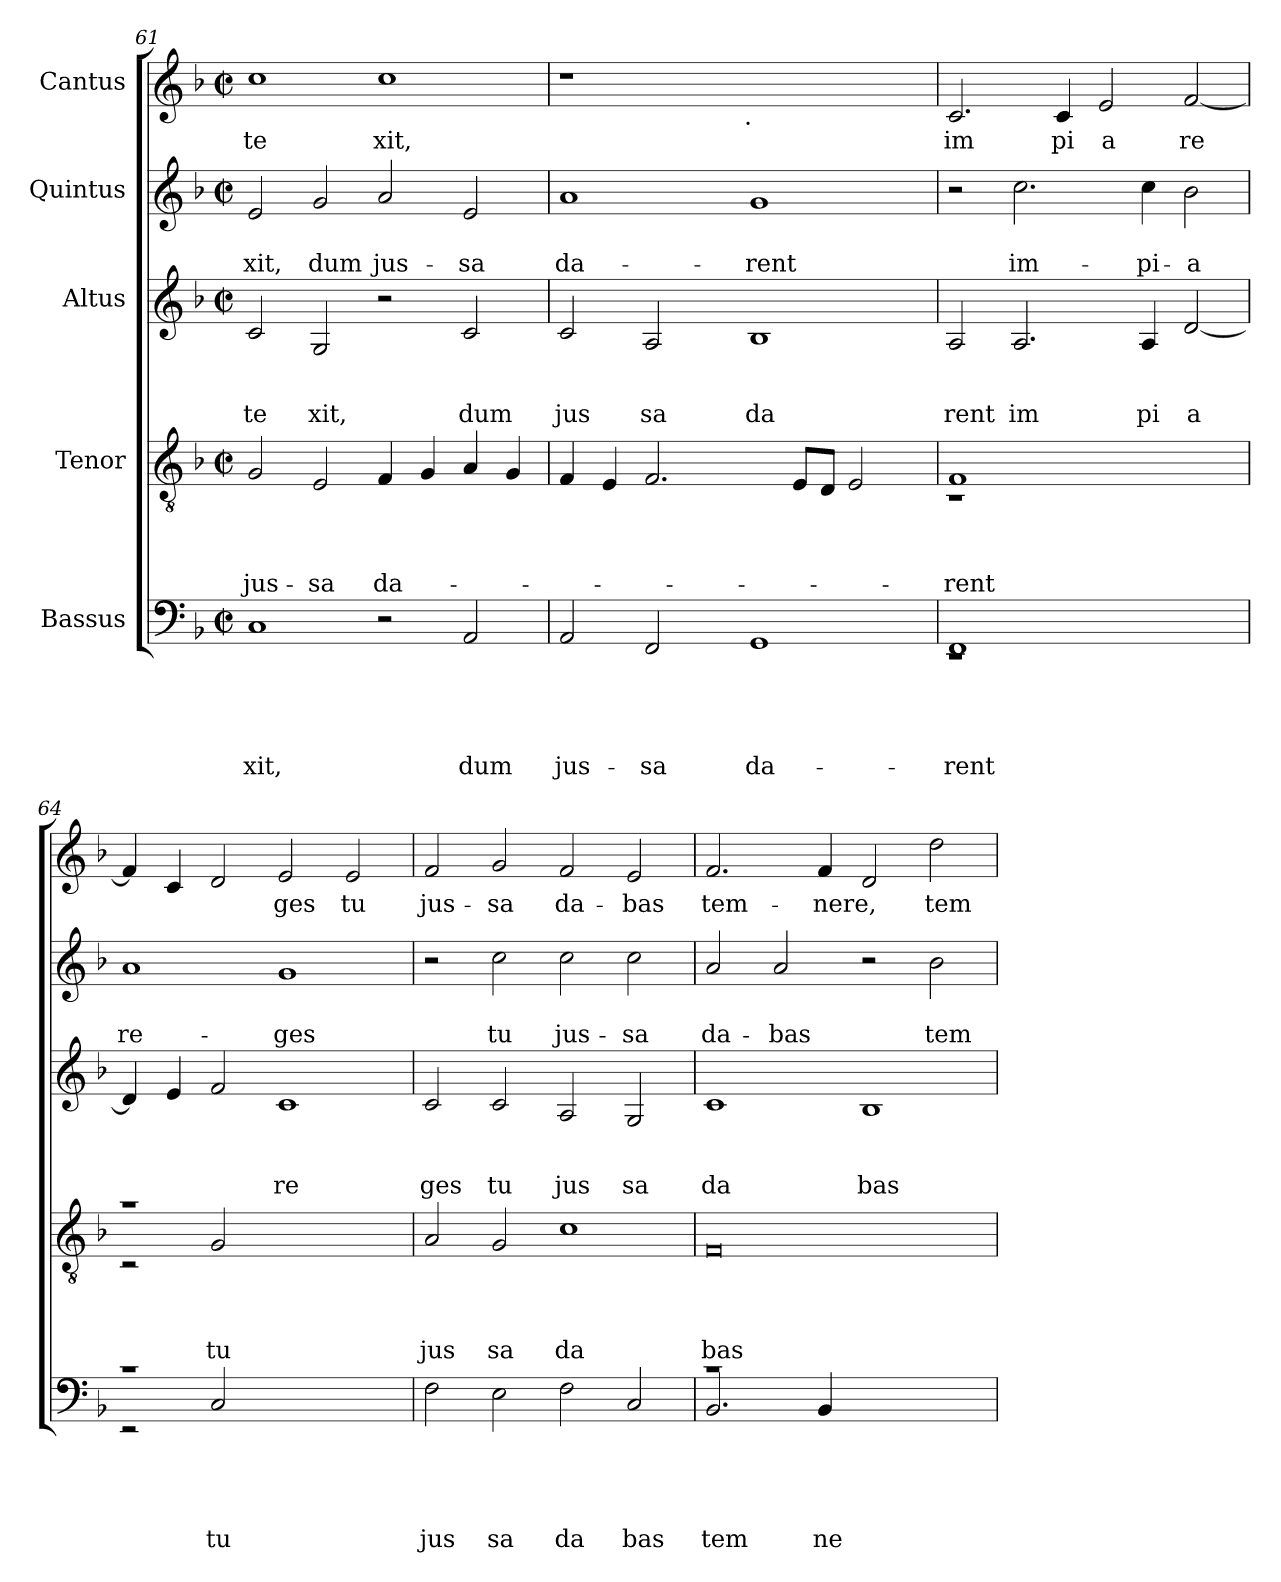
**kern	**text	**text	**text	**text	**text	**kern	**text	**text	**text	**text	**kern	**text	**text	**text	**kern	**text	**text	**kern	**text
*part5	*part5	*part5	*part5	*part5	*part5	*part4	*part4	*part4	*part4	*part4	*part3	*part3	*part3	*part3	*part2	*part2	*part2	*part1	*part1
*staff5	*staff5	*staff5	*staff5	*staff5	*staff5	*staff4	*staff4	*staff4	*staff4	*staff4	*staff3	*staff3	*staff3	*staff3	*staff2	*staff2	*staff2	*staff1	*staff1
*I"Bassus	*	*	*	*	*	*I"Tenor	*	*	*	*	*I"Altus	*	*	*	*I"Quintus	*	*	*I"Cantus	*
*clefF4	*	*	*	*	*	*clefGv2	*	*	*	*	*clefG2	*	*	*	*clefG2	*	*	*clefG2	*
*k[b-]	*	*	*	*	*	*k[b-]	*	*	*	*	*k[b-]	*	*	*	*k[b-]	*	*	*k[b-]	*
*F:	*	*	*	*	*	*F:	*	*	*	*	*F:	*	*	*	*F:	*	*	*F:	*
*M2/2	*	*	*	*	*	*M2/2	*	*	*	*	*M2/2	*	*	*	*M2/2	*	*	*M2/2	*
*met(c|)	*	*	*	*	*	*met(c|)	*	*	*	*	*met(c|)	*	*	*	*met(c|)	*	*	*met(c|)	*
=61	=61	=61	=61	=61	=61	=61	=61	=61	=61	=61	=61	=61	=61	=61	=61	=61	=61	=61	=61
!	!	!	!	!	!LO:LY:b	!	!	!	!	!LO:LY:b	!	!	!	!LO:LY:b	!	!	!LO:LY:b	!	!LO:LY:b
1C	.	.	.	.	-xit,	2G/	.	.	.	jus-	2c/	.	.	te	2e/	.	-xit,	1cc	te
!	!	!	!	!	!	!	!	!	!	!LO:LY:b	!	!	!	!LO:LY:b	!	!	!LO:LY:b	!	!
.	.	.	.	.	.	2E/	.	.	.	-sa	2G/	.	.	xit,	2g/	.	dum	.	.
!	!	!	!	!	!	!	!	!	!	!LO:LY:b	!	!	!	!	!	!	!LO:LY:b	!	!LO:LY:b
2r	.	.	.	.	.	4F/	.	.	.	da-	2r	.	.	.	2a/	.	jus-	1cc	xit,
.	.	.	.	.	.	4G/	.	.	.	.	.	.	.	.	.	.	.	.	.
!	!	!	!	!	!LO:LY:b	!	!	!	!	!	!	!	!	!LO:LY:b	!	!	!LO:LY:b	!	!
2AA/	.	.	.	.	dum	4A/	.	.	.	.	2c/	.	.	dum	2e/	.	-sa	.	.
.	.	.	.	.	.	4G/	.	.	.	.	.	.	.	.	.	.	.	.	.
=62	=62	=62	=62	=62	=62	=62	=62	=62	=62	=62	=62	=62	=62	=62	=62	=62	=62	=62	=62
!	!	!	!	!	!LO:LY:b	!	!	!	!	!	!	!	!	!LO:LY:b	!	!	!LO:LY:b	!	!
*	*	*	*	*	*	*	*	*	*	*	*	*	*	*	*	*	*	*^	*
2AA/	.	.	.	.	jus-	4F/	.	.	.	.	2c/	.	.	jus	1a	.	da-	1r	3%2ryy	.
.	.	.	.	.	.	4E/	.	.	.	.	.	.	.	.	.	.	.	.	.	.
!	!	!	!	!	!LO:LY:b	!	!	!	!	!	!	!	!	!LO:LY:b	!	!	!	!	!	!
2FF/	.	.	.	.	-sa	2.F/	.	.	.	.	2A/	.	.	sa	.	.	.	.	.	.
.	.	.	.	.	.	.	.	.	.	.	.	.	.	.	.	.	.	.	6ryy	.
.	.	.	.	.	.	.	.	.	.	.	.	.	.	.	.	.	.	.	12...ryy	.
!	!	!	!	!	!	!	!	!	!	!	!	!	!	!	!	!	!	!	!LO:TX:b:t=.	!
.	.	.	.	.	.	.	.	.	.	.	.	.	.	.	.	.	.	.	3%2ryy	.
!	!	!	!	!	!LO:LY:b	!	!	!	!	!	!	!	!	!LO:LY:b	!	!	!LO:LY:b	!	!	!
1GG	.	.	.	.	da-	.	.	.	.	.	1B-	.	.	da	1g	.	-rent	1ryy	.	.
.	.	.	.	.	.	8E/L	.	.	.	.	.	.	.	.	.	.	.	.	.	.
.	.	.	.	.	.	8D/J	.	.	.	.	.	.	.	.	.	.	.	.	.	.
.	.	.	.	.	.	2E/	.	.	.	.	.	.	.	.	.	.	.	.	.	.
.	.	.	.	.	.	.	.	.	.	.	.	.	.	.	.	.	.	.	3ryy	.
.	.	.	.	.	.	.	.	.	.	.	.	.	.	.	.	.	.	.	96ryy	.
=63	=63	=63	=63	=63	=63	=63	=63	=63	=63	=63	=63	=63	=63	=63	=63	=63	=63	=63	=63	=63
*^	*	*	*	*	*	*^	*	*	*	*	*	*	*	*	*	*	*	*	*	*
!	!LO:N:vis=1	!	!	!	!	!LO:LY:b	!	!LO:N:vis=1	!	!	!	!LO:LY:b	!	!	!	!LO:LY:b	!	!	!	!	!	!LO:LY:b
*	*	*	*	*	*	*	*	*	*	*	*	*	*	*	*	*	*	*	*	*v	*v	*
1FF	0rEE	.	.	.	.	-rent	1F	0rC	.	.	.	-rent	2A/	.	.	rent	2r	.	.	2.c/	im
!	!	!	!	!	!	!	!	!	!	!	!	!	!	!	!	!LO:LY:b	!	!	!LO:LY:b	!	!
.	.	.	.	.	.	.	.	.	.	.	.	.	2.A/	.	.	im	2.cc\	.	im-	.	.
!	!	!	!	!	!	!	!	!	!	!	!	!	!	!	!	!	!	!	!	!	!LO:LY:b
.	.	.	.	.	.	.	.	.	.	.	.	.	.	.	.	.	.	.	.	4c/	pi
!	!	!	!	!	!	!	!	!	!	!	!	!	!	!	!	!	!	!	!	!	!LO:LY:b
1ryy	.	.	.	.	.	.	1ryy	.	.	.	.	.	.	.	.	.	.	.	.	2e/	a
!	!	!	!	!	!	!	!	!	!	!	!	!	!	!	!	!LO:LY:b	!	!	!LO:LY:b	!	!
.	.	.	.	.	.	.	.	.	.	.	.	.	4A/	.	.	pi	4cc\	.	-pi-	.	.
!	!	!	!	!	!	!	!	!	!	!	!	!	!	!	!	!LO:LY:b	!	!	!LO:LY:b	!	!LO:LY:b
.	.	.	.	.	.	.	.	.	.	.	.	.	[<2d/	.	.	a	2b-\	.	-a	[<2f/	re
!!LO:LB:g=z
=64	=64	=64	=64	=64	=64	=64	=64	=64	=64	=64	=64	=64	=64	=64	=64	=64	=64	=64	=64	=64	=64
!	!	!	!	!	!	!	!	!	!	!	!	!	!	!	!	!	!	!	!LO:LY:b	!	!
1rc	2rEE	.	.	.	.	.	1ra	2rC	.	.	.	.	4d/]	.	.	.	1a	.	re-	4f/]	.
.	.	.	.	.	.	.	.	.	.	.	.	.	4e/	.	.	.	.	.	.	4c/	.
!	!	!	!	!	!	!LO:LY:b	!	!	!	!	!	!LO:LY:b	!	!	!	!	!	!	!	!	!
.	2C/	.	.	.	.	tu	.	2G/	.	.	.	tu	2f/	.	.	.	.	.	.	2d/	.
!	!	!	!	!	!	!	!	!	!	!	!	!	!	!	!	!LO:LY:b	!	!	!LO:LY:b	!	!LO:LY:b
1ryy	1ryy	.	.	.	.	.	1ryy	1ryy	.	.	.	.	1c	.	.	re	1g	.	-ges	2e/	ges
!	!	!	!	!	!	!	!	!	!	!	!	!	!	!	!	!	!	!	!	!	!LO:LY:b
.	.	.	.	.	.	.	.	.	.	.	.	.	.	.	.	.	.	.	.	2e/	tu
*v	*v	*	*	*	*	*	*	*	*	*	*	*	*	*	*	*	*	*	*	*	*
*	*	*	*	*	*	*v	*v	*	*	*	*	*	*	*	*	*	*	*	*	*
=65	=65	=65	=65	=65	=65	=65	=65	=65	=65	=65	=65	=65	=65	=65	=65	=65	=65	=65	=65
!	!	!	!	!	!LO:LY:b	!	!	!	!	!LO:LY:b	!	!	!	!LO:LY:b	!	!	!	!	!LO:LY:b
2F\	.	.	.	.	jus	2A/	.	.	.	jus	2c/	.	.	ges	2r	.	.	2f/	jus-
!	!	!	!	!	!LO:LY:b	!	!	!	!	!LO:LY:b	!	!	!	!LO:LY:b	!	!	!LO:LY:b	!	!LO:LY:b
2E\	.	.	.	.	sa	2G/	.	.	.	sa	2c/	.	.	tu	2cc\	.	tu	2g/	-sa
!	!	!	!	!	!LO:LY:b	!	!	!	!	!LO:LY:b	!	!	!	!LO:LY:b	!	!	!LO:LY:b	!	!LO:LY:b
2F\	.	.	.	.	da	1c	.	.	.	da	2A/	.	.	jus	2cc\	.	jus-	2f/	da-
!	!	!	!	!	!LO:LY:b	!	!	!	!	!	!	!	!	!LO:LY:b	!	!	!LO:LY:b	!	!LO:LY:b
2C/	.	.	.	.	bas	.	.	.	.	.	2G/	.	.	sa	2cc\	.	-sa	2e/	-bas
=66	=66	=66	=66	=66	=66	=66	=66	=66	=66	=66	=66	=66	=66	=66	=66	=66	=66	=66	=66
*^	*	*	*	*	*	*	*	*	*	*	*	*	*	*	*	*	*	*	*
!	!	!	!	!	!	!LO:LY:b	!	!	!	!	!LO:LY:b	!	!	!	!LO:LY:b	!	!	!LO:LY:b	!	!LO:LY:b
1rc	2.BB-/	.	.	.	.	tem	0F	.	.	.	bas	1c	.	.	da	2a/	.	da-	2.f/	tem-
!	!	!	!	!	!	!	!	!	!	!	!	!	!	!	!	!	!	!LO:LY:b	!	!
.	.	.	.	.	.	.	.	.	.	.	.	.	.	.	.	2a/	.	-bas	.	.
!	!	!	!	!	!	!LO:LY:b	!	!	!	!	!	!	!	!	!	!	!	!	!	!LO:LY:b
.	4BB-/	.	.	.	.	ne	.	.	.	.	.	.	.	.	.	.	.	.	4f/	-nere,
!	!	!	!	!	!	!	!	!	!	!	!	!	!	!	!LO:LY:b	!	!	!	!	!
1ryy	1ryy	.	.	.	.	.	.	.	.	.	.	1B-	.	.	bas	2r	.	.	2d/	.
!	!	!	!	!	!	!	!	!	!	!	!	!	!	!	!	!	!	!LO:LY:b	!	!LO:LY:b
.	.	.	.	.	.	.	.	.	.	.	.	.	.	.	.	2b-\	.	tem-	2dd\	tem-
*v	*v	*	*	*	*	*	*	*	*	*	*	*	*	*	*	*	*	*	*	*
=	=	=	=	=	=	=	=	=	=	=	=	=	=	=	=	=	=	=	=
*-	*-	*-	*-	*-	*-	*-	*-	*-	*-	*-	*-	*-	*-	*-	*-	*-	*-	*-	*-
